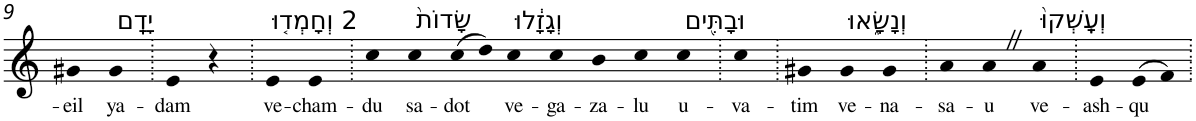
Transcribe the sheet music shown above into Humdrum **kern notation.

**kern	**text
*part1	*part1
*staff1	*staff1
*I"Piano	*
*I'Pno	*
!!LO:PB:g=z
*clefG2	*
*k[]	*
=9	=9
!	!LO:LY:b
4g#X	-eil
!LO:TX:a:t=יָדָֽם	!
!	!LO:LY:b
4g#	ya-
=10.	=10.
!	!LO:LY:b
4e	-dam
4r	.
=11.	=11.
!LO:TX:a:t=2 וְחָמְד֤וּ	!
!	!LO:LY:b
4e	ve-
!	!LO:LY:b
4e	-cham-
=12.	=12.
!	!LO:LY:b
4cc	-du
!LO:TX:a:t=שָׂדוֹת֙	!
!	!LO:LY:b
4cc	sa-
!	!LO:LY:b
(>8cc	-dot
8dd)	.
!LO:TX:a:t=וְגָזָ֔לוּ	!
!	!LO:LY:b
4cc	ve-
!	!LO:LY:b
4cc	-ga-
!	!LO:LY:b
4b	-za-
!	!LO:LY:b
4cc	-lu
!LO:TX:a:t=וּבָתִּ֖ים	!
!	!LO:LY:b
4cc	u-
=13.	=13.
!	!LO:LY:b
4cc	-va-
=14.	=14.
!	!LO:LY:b
4g#X	-tim
!LO:TX:a:t=וְנָשָׂ֑אוּ	!
!	!LO:LY:b
4g#	ve-
!	!LO:LY:b
4g#	-na-
=15.	=15.
!	!LO:LY:b
4a	-sa-
!	!LO:LY:b
4aZ	-u
!LO:TX:a:t=וְעָֽשְׁקוּ֙	!
!	!LO:LY:b
4a	ve-
=16.	=16.
!	!LO:LY:b
4e	-ash-
!	!LO:LY:b
(>8e	-qu
8f)	.
=.	=.
*-	*-
